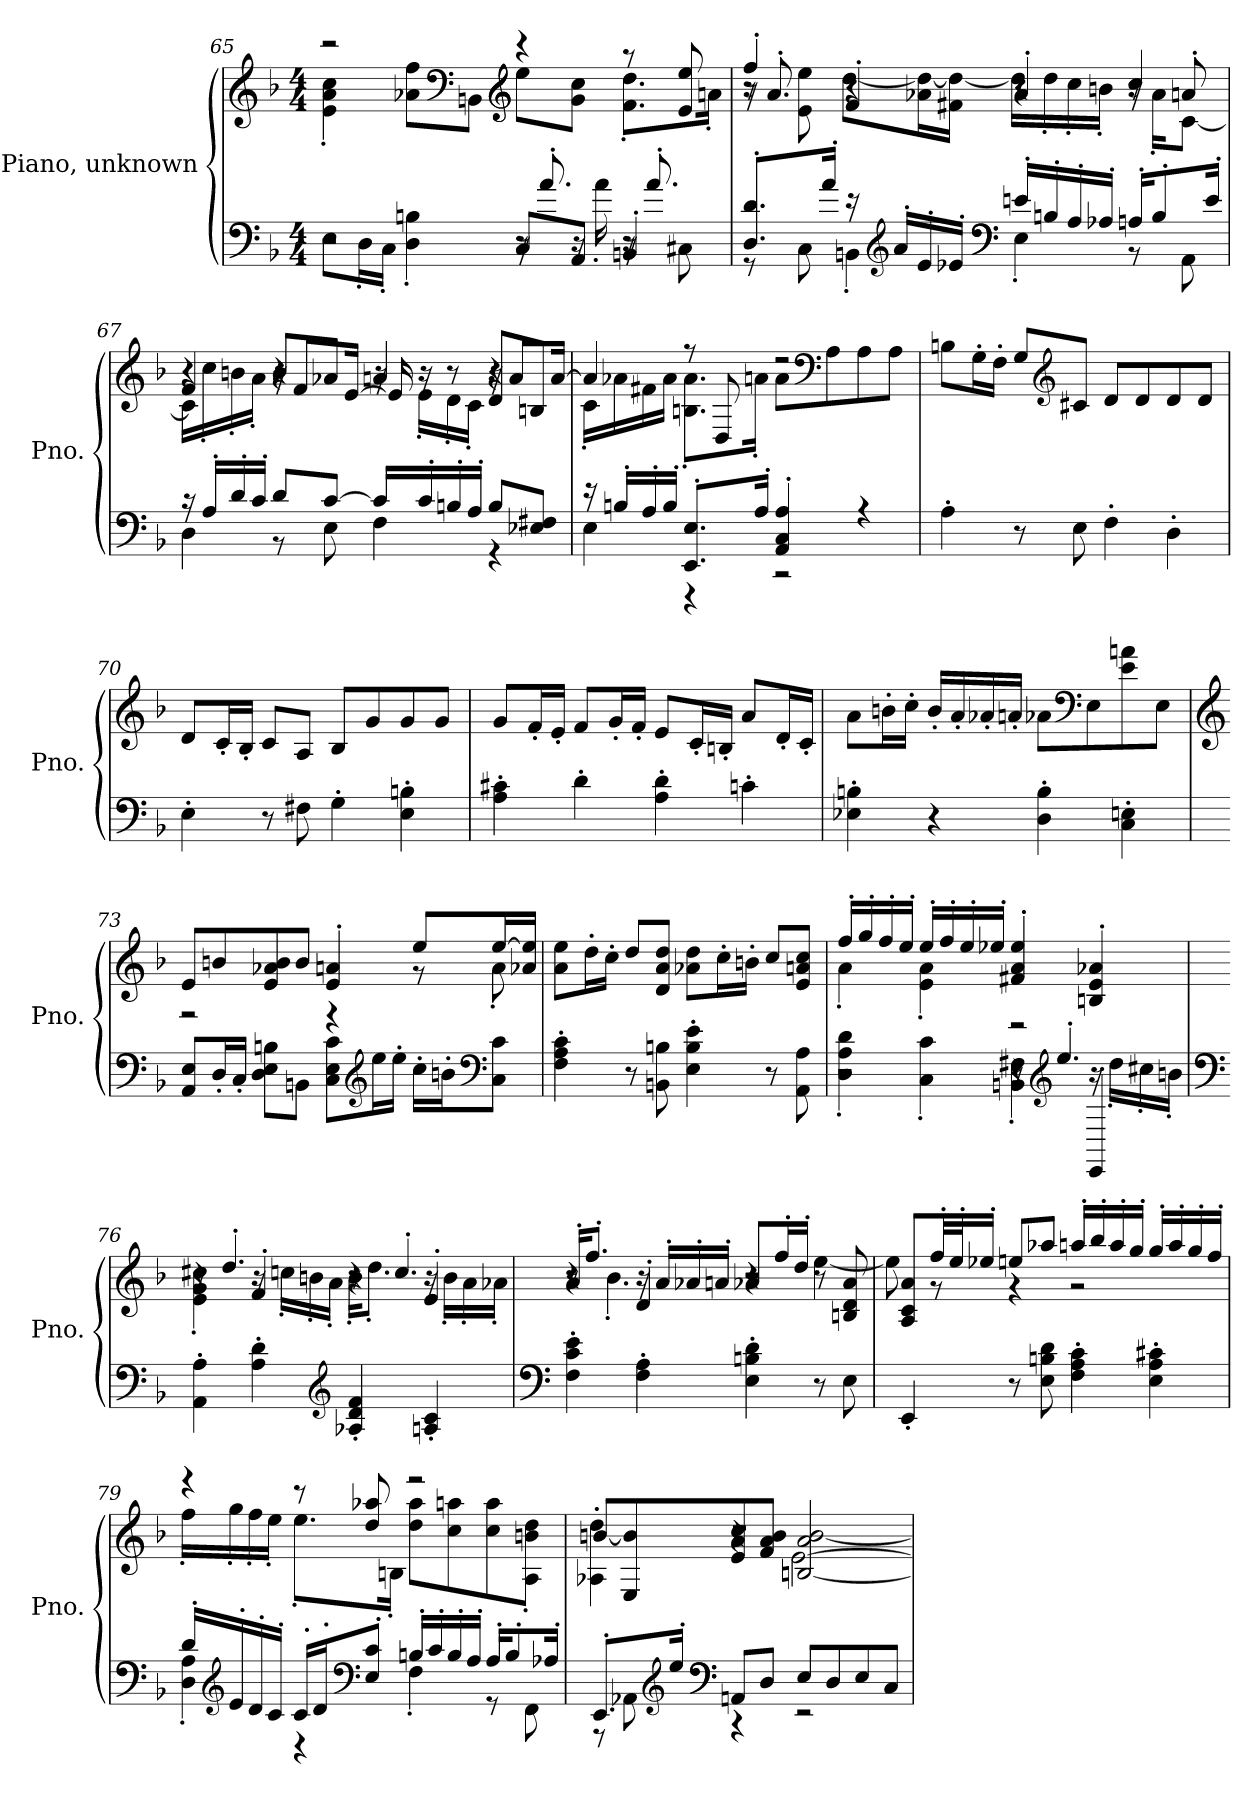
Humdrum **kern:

**kern	**kern
*part1	*part1
*staff2	*staff1
*I"Piano, unknown	*
*I'Pno.	*
!!LO:LB:g=z
*clefF4	*clefG2
*k[b-]	*k[b-]
*M4/4	*M4/4
=65	=65
*^	*^
*	*^	*	*
2r	8E\L	2r	2r	4e\' 4a\' 4cc\'
.	16D'\L	.	.	.
.	16C'\JJ	.	.	.
.	4D\' 4Bn\'	.	.	8a-X\ 8ff\L
*	*	*	*clefF4	*
.	.	.	.	8BBn\J
*	*	*	*clefG2	*
16r	8r	8C/L	4r	8ee\L
8.a'/	.	.	.	.
.	16r	8AA/J	.	8g\ 8cc\J
.	16a'\	.	.	.
16r	8r	4BBn'/	8r	8.f\' 8.dd\'L
8.a'/	.	.	.	.
.	8C#X\	.	8e/ 8ee/	.
.	.	.	.	16an'\Jk
*	*v	*v	*	*
!!LO:LB:g=z
=66	=66	=66	=66
*	*	*	*^
8.D/' 8.d/'L	8r	4ff'/	8r	16r
.	.	.	.	8.a'/
.	8C\	.	8e\ 8ee\	.
16a'/Jk	.	.	.	.
16r	4BBn'\	4f'/	[8dd\L	4r
*clefG2	*	*	*	*
16a'/LL	.	.	.	.
16e'/	.	.	16a-X\ 16dd\_L	.
16e-X'/JJ	.	.	16f#X\ 16dd\_JJ	.
*clefF4	*	*	*	*
16en'/LL	4E'\	4a-'/	16dd\LL]	4r
16Bn'/	.	.	16dd'\	.
16A'/	.	.	16cc'\	.
16A-X'/JJ	.	.	16bn'\JJ	.
16An'/KL	8r	8r	16r	4cc/
8B'/	.	.	16a-'\KL	.
.	8AA\	8an'/	[8c\J	.
16e'/Jk	.	.	.	.
=67	=67	=67	=67	=67
16r	4D\	4f/	16c\LL]	4r
16A'/LL	.	.	16cc'\	.
16d'/	.	.	16bn'\	.
16c'/JJ	.	.	16a'\JJ	.
8d/L	8r	8b/L	4r	16r
.	.	.	.	8f/L
[8c/J	8E\	8a-X/J	.	.
.	.	.	.	[16e/Jk
16c/LL]	4F\	4an/	16r	16e/]
16c'/	.	.	16e'\LL	16r
16Bn'/	.	.	16d'\	8r
16A'/JJ	.	.	16c'\JJ	.
8B/L	4r	16r	4r	8d/L
.	.	8a/L	.	.
8E-X/ 8F#X/J	.	.	.	8Bn/J
.	.	[16a/Jk	.	.
*	*	*	*v	*v
!!LO:LB:g=z
=68	=68	=68	=68
16r	4E\	4a/]	16c'\LL
16Bn'/LL	.	.	16a-X\
16A'/	.	.	16f#X\
16B'/JJ	.	.	16a-\JJ
8.EE/' 8.E/'L	4r	8r	8.Bn\' 8.a-\'L
.	.	8D/	.
16A'/Jk	.	.	16an'\Jk
4AA/' 4C/' 4A/'	2r	2r	8a\L
*	*	*clefF4	*
.	.	.	8A\
4r	.	.	8A\
.	.	.	8A\J
*v	*v	*	*
*	*v	*v
=69	=69
4A'\	8Bn\L
.	16G'\L
.	16F'\JJ
8r	8G/L
*	*clefG2
8E\	8c#X/J
4F'\	8d/L
.	8d/
4D'\	8d/
.	8d/J
=70	=70
4E'\	8d/L
.	16c'/L
.	16B-'/JJ
8r	8c/L
8F#X\	8A/J
4G'\	8B-/L
.	8g/
4E\' 4Bn\'	8g/
.	8g/J
!!LO:PB:g=z
=71	=71
4A\' 4c#X\'	8g/L
.	16f'/L
.	16e'/JJ
4d'\	8f/L
.	16g'/L
.	16f'/JJ
4A\' 4d\'	8e/L
.	16c'/L
.	16Bn'/JJ
4cn'\	8a/L
.	16d'/L
.	16c'/JJ
=72	=72
4E-X\' 4Bn\'	8a\L
.	16bn'\L
.	16cc'\JJ
4r	16b'/LL
.	16a'/
.	16a-X'/
.	16an'/JJ
4D\' 4B\'	8a-X\L
*	*clefF4
.	8E\
4C\' 4En\'	8e\ 8an\
.	8E\J
!!LO:LB:g=z
=73	=73
*	*clefG2
*	*^
8AA/ 8E/L	8e/L	2r
16D'/L	8bn/	.
16C'/JJ	.	.
8D\ 8E\ 8Bn\L	8e/ 8a-X/ 8b/	.
8BBn\J	8b/J	.
8C\ 8E\ 8c\L	4e/' 4an/'	4r
*clefG2	*	*
16ee\L	.	.
16ee'\JJ	.	.
16cc'\LL	8ee/L	8r
16bn'\J	.	.
*clefF4	*	*
8C\ 8c\J	[16ee/L	8a'\
.	16a-X/ 16ee/]JJ	.
*	*v	*v
=74	=74
4F\' 4A\' 4c\'	8a\ 8ee\L
.	16dd'\L
.	16cc'\JJ
8r	8dd/L
8BBn\ 8Bn\	8d/ 8a/ 8dd/J
4E\' 4B\' 4e\'	8a-X\ 8dd\L
.	16cc'\L
.	16bn'\JJ
8r	8cc/L
8AA\ 8A\	8e/ 8an/ 8cc/J
!!LO:LB:g=z
=75	=75
*^	*^
*	*^	*	*
2r	4D\' 4A\' 4d\'	2r	16ff'/LL	4a'\
.	.	.	16gg'/	.
.	.	.	16ff'/	.
.	.	.	16ee'/JJ	.
.	4C\' 4c\'	.	16ee'/LL	4e\' 4a\'
.	.	.	16ff'/	.
.	.	.	16ee'/	.
.	.	.	16ee-X'/JJ	.
8r	4BBn\' 4F#X\'	4r	4f#X/' 4a/' 4ee-/'	2r
*clefG2	*	*	*	*
4.ee'/	.	.	.	.
.	16r	4EE'/	4Bn/' 4e/' 4a-X/'	.
.	16dd'\LL	.	.	.
.	16cc#X'\	.	.	.
.	16bn'\JJ	.	.	.
*v	*v	*v	*	*
*	*v	*v
=76	=76
*clefF4	*
*	*^
*	*	*^
4AA\' 4A\'	8r	4e\' 4g\' 4cc#X\'	4r
.	4.dd'/	.	.
4A\' 4d\'	.	16r	4f'/
.	.	16ccn'\LL	.
.	.	16bn'\	.
.	.	16a'\JJ	.
*clefG2	*	*	*
4A-X/' 4d/' 4f/'	8r	16b'\KL	4r
.	.	8.dd'\J	.
.	4.cc'/	.	.
4An/' 4c/'	.	16r	4e'/
.	.	16b'\LL	.
.	.	16a'\	.
.	.	16a-X'\JJ	.
!!LO:LB:g=z	!!	!!
=77	=77	=77	=77
*clefF4	*	*	*
4F\' 4c\' 4e\'	16a'/KL	8r	4r
.	8.ff'/J	.	.
.	.	4.b-'\	.
4F\' 4A\'	16r	.	4d'/
.	16a'/LL	.	.
.	16a-X'/	.	.
.	16an'/JJ	.	.
4E\' 4Bn\' 4d\'	8a-X/L	4r	2r
.	16ff'/L	.	.
.	16dd'/JJ	.	.
8r	8r	[4ee\	.
8E\	8Bn/ 8d/ 8a-/	.	.
*	*	*v	*v
=78	=78	=78
4EE'/	8A/ 8c/ 8a/L	8ee\]
.	32ff'/LL	8r
.	32ee'/J	.
.	16ee-X'/JJ	.
8r	8een/L	4r
8E\ 8Bn\ 8d\	8aa-X/J	.
4F\' 4A\' 4c\'	16aan'/LL	2r
.	16bb-'/	.
.	16aa'/	.
.	16gg'/JJ	.
4E\' 4A\' 4c#X\'	16gg'/LL	.
.	16aa'/	.
.	16gg'/	.
.	16ff'/JJ	.
!!LO:LB:g=z	!!
=79	=79	=79
*^	*	*
16d'/LL	4D\' 4A\'	4r	16ff'\LL
*clefG2	*	*	*
16e'/	.	.	16gg'\
16d'/	.	.	16ff'\
16c'/JJ	.	.	16ee'\JJ
16c'/LL	4r	8r	8.ee'\L
16d'/J	.	.	.
*clefF4	*	*	*
8E/' 8c/'J	.	8dd/ 8aa-X/	.
.	.	.	16Bn'\Jk
16Bn'/LL	4F'\	2r	8dd\ 8aa-\L
16c'/	.	.	.
16B'/	.	.	8cc\ 8aan\
16A'/JJ	.	.	.
16A'/KL	8r	.	8cc\ 8aa\
8B'/	.	.	.
.	8FF\	.	8A\' 8bn\' 8dd\'J
16A-X'/Jk	.	.	.
=80	=80	=80	=80
*	*	*	*^
8.EE'/L	8r	1r	[8bn/L	4A-X\' 4dd\'
.	8AA-X\	.	8E/ 8b/]	.
*clefG2	*	*	*	*
16ee'/Jk	.	.	.	.
*clefF4	*	*	*	*
8AAn/L	4r	.	8e/ 8a/ 8cc/	4r
8D/J	.	.	8f/ 8a/ 8b/J	.
8E/L	2r	.	[2Bn/ 2a/ [2b/	[2e\
8D/	.	.	.	.
8E/	.	.	.	.
8C/J	.	.	.	.
*v	*v	*	*	*
*	*v	*v	*v
=	=
*-	*-
